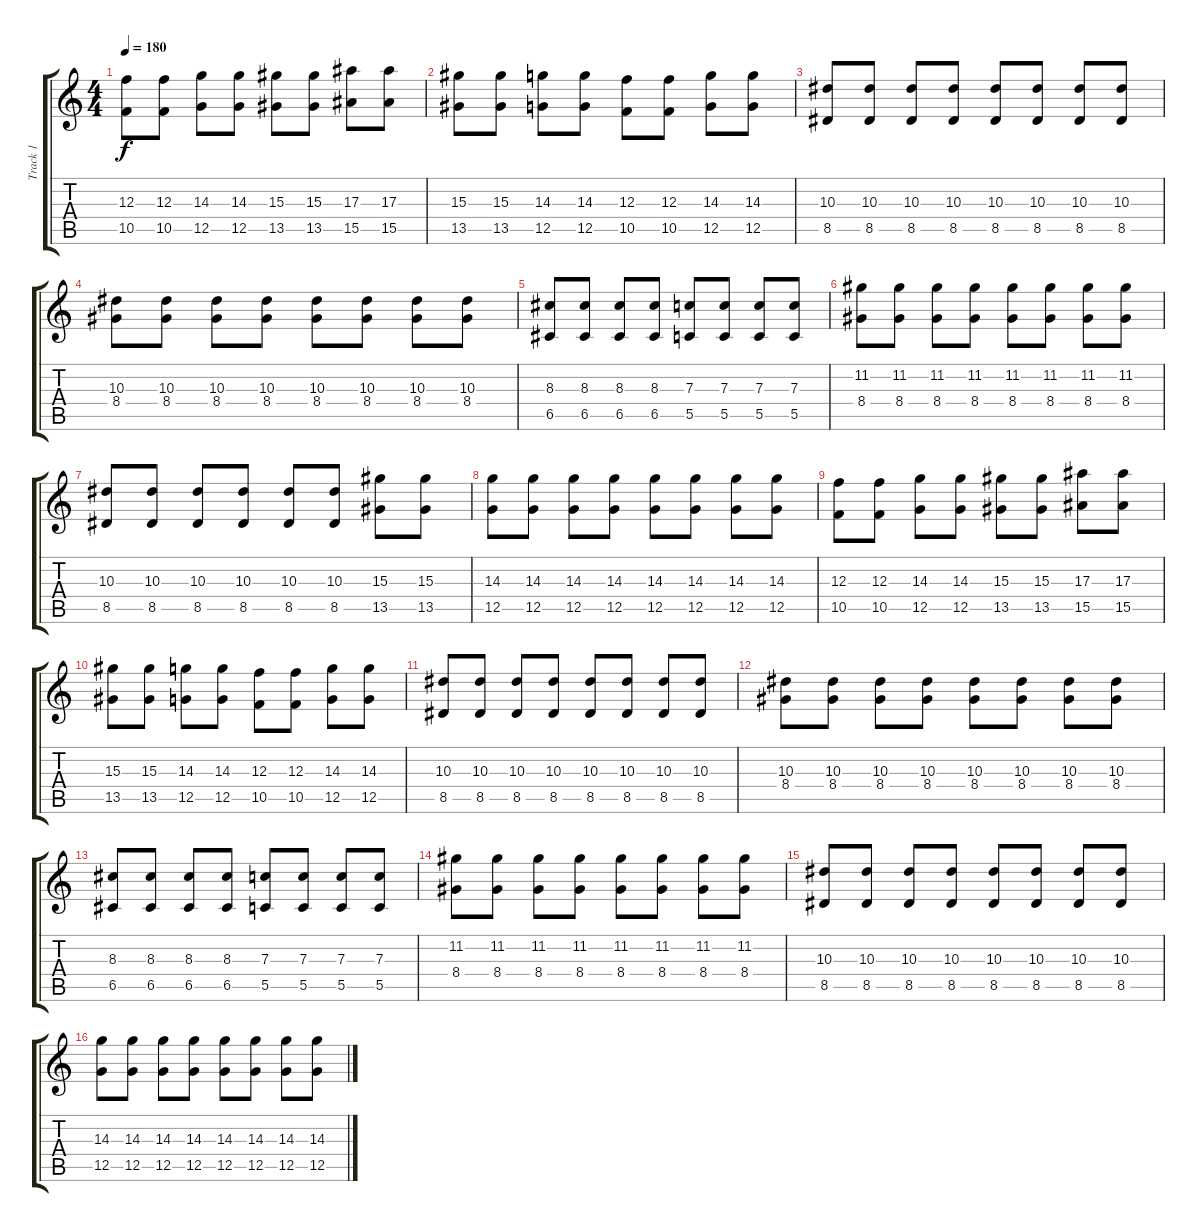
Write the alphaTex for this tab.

\track ("Track 1" "Track 1") {instrument overdrivenguitar}
\staff {score tabs}
\tuning (D4 A3 F3 C3 G2 C2) {hide}
\ts (4 4)
\tempo 180
\clef g2
\ks c
(12.3 10.5).8{dy f} (12.3 10.5).8 (14.3 12.5).8 (14.3 12.5).8 (15.3 13.5).8 (15.3 13.5).8 (17.3 15.5).8 (17.3 15.5).8 |
(15.3 13.5).8 (15.3 13.5).8 (14.3 12.5).8 (14.3 12.5).8 (12.3 10.5).8 (12.3 10.5).8 (14.3 12.5).8 (14.3 12.5).8 |
(10.3 8.5).8 (10.3 8.5).8 (10.3 8.5).8 (10.3 8.5).8 (10.3 8.5).8 (10.3 8.5).8 (10.3 8.5).8 (10.3 8.5).8 |
(10.3 8.4).8 (10.3 8.4).8 (10.3 8.4).8 (10.3 8.4).8 (10.3 8.4).8 (10.3 8.4).8 (10.3 8.4).8 (10.3 8.4).8 |
(8.3 6.5).8 (8.3 6.5).8 (8.3 6.5).8 (8.3 6.5).8 (7.3 5.5).8 (7.3 5.5).8 (7.3 5.5).8 (7.3 5.5).8 |
(11.2 8.4).8 (11.2 8.4).8 (11.2 8.4).8 (11.2 8.4).8 (11.2 8.4).8 (11.2 8.4).8 (11.2 8.4).8 (11.2 8.4).8 |
(10.3 8.5).8 (10.3 8.5).8 (10.3 8.5).8 (10.3 8.5).8 (10.3 8.5).8 (10.3 8.5).8 (15.3 13.5).8 (15.3 13.5).8 |
(14.3 12.5).8 (14.3 12.5).8 (14.3 12.5).8 (14.3 12.5).8 (14.3 12.5).8 (14.3 12.5).8 (14.3 12.5).8 (14.3 12.5).8 |
(12.3 10.5).8 (12.3 10.5).8 (14.3 12.5).8 (14.3 12.5).8 (15.3 13.5).8 (15.3 13.5).8 (17.3 15.5).8 (17.3 15.5).8 |
(15.3 13.5).8 (15.3 13.5).8 (14.3 12.5).8 (14.3 12.5).8 (12.3 10.5).8 (12.3 10.5).8 (14.3 12.5).8 (14.3 12.5).8 |
(10.3 8.5).8 (10.3 8.5).8 (10.3 8.5).8 (10.3 8.5).8 (10.3 8.5).8 (10.3 8.5).8 (10.3 8.5).8 (10.3 8.5).8 |
(10.3 8.4).8 (10.3 8.4).8 (10.3 8.4).8 (10.3 8.4).8 (10.3 8.4).8 (10.3 8.4).8 (10.3 8.4).8 (10.3 8.4).8 |
(8.3 6.5).8 (8.3 6.5).8 (8.3 6.5).8 (8.3 6.5).8 (7.3 5.5).8 (7.3 5.5).8 (7.3 5.5).8 (7.3 5.5).8 |
(11.2 8.4).8 (11.2 8.4).8 (11.2 8.4).8 (11.2 8.4).8 (11.2 8.4).8 (11.2 8.4).8 (11.2 8.4).8 (11.2 8.4).8 |
(10.3 8.5).8 (10.3 8.5).8 (10.3 8.5).8 (10.3 8.5).8 (10.3 8.5).8 (10.3 8.5).8 (10.3 8.5).8 (10.3 8.5).8 |
(14.3 12.5).8 (14.3 12.5).8 (14.3 12.5).8 (14.3 12.5).8 (14.3 12.5).8 (14.3 12.5).8 (14.3 12.5).8 (14.3 12.5).8
